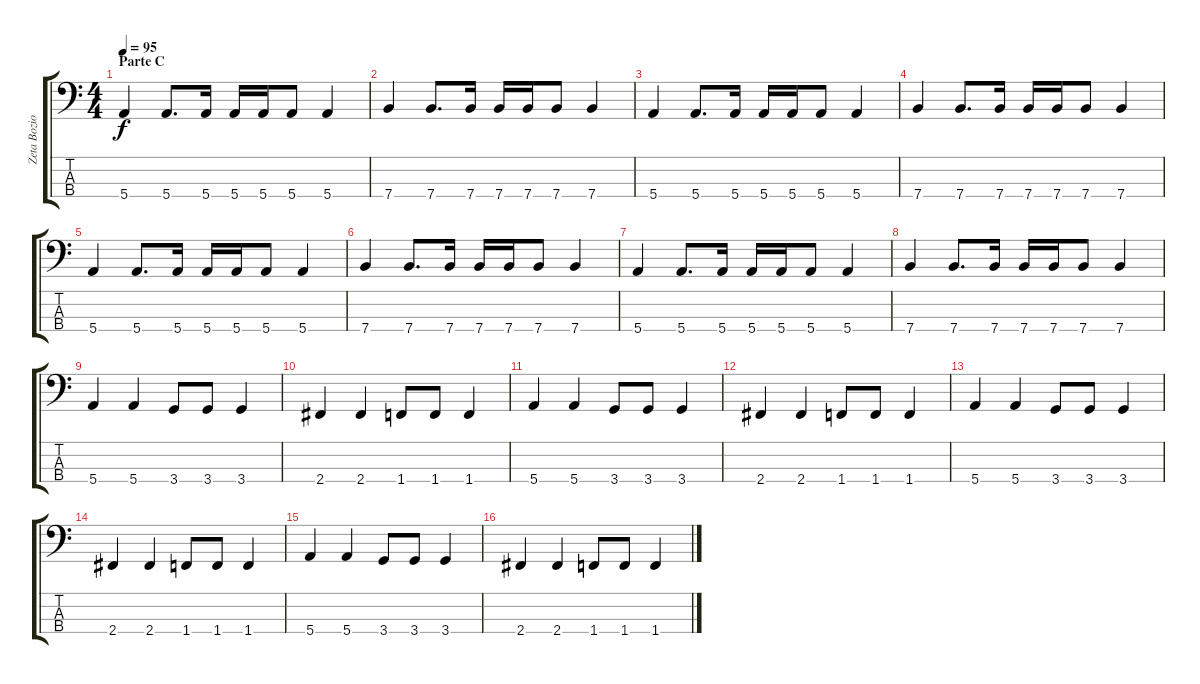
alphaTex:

\track ("Zeta Bozio BAJO" "Zeta Bozio") {instrument electricbassfinger}
\staff {score tabs}
\tuning (G2 D2 A1 E1) {hide}
\ts (4 4)
\section ("" "Parte C")
\tempo 95
\clef f4
\ks c
5.4.4{dy f} 5.4.8{d} 5.4.16 5.4.16 5.4.16 5.4.8 5.4.4 |
7.4.4 7.4.8{d} 7.4.16 7.4.16 7.4.16 7.4.8 7.4.4 |
5.4.4 5.4.8{d} 5.4.16 5.4.16 5.4.16 5.4.8 5.4.4 |
7.4.4 7.4.8{d} 7.4.16 7.4.16 7.4.16 7.4.8 7.4.4 |
5.4.4 5.4.8{d} 5.4.16 5.4.16 5.4.16 5.4.8 5.4.4 |
7.4.4 7.4.8{d} 7.4.16 7.4.16 7.4.16 7.4.8 7.4.4 |
5.4.4 5.4.8{d} 5.4.16 5.4.16 5.4.16 5.4.8 5.4.4 |
7.4.4 7.4.8{d} 7.4.16 7.4.16 7.4.16 7.4.8 7.4.4 |
5.4.4 5.4.4 3.4.8 3.4.8 3.4.4 |
2.4.4 2.4.4 1.4.8 1.4.8 1.4.4 |
5.4.4 5.4.4 3.4.8 3.4.8 3.4.4 |
2.4.4 2.4.4 1.4.8 1.4.8 1.4.4 |
5.4.4 5.4.4 3.4.8 3.4.8 3.4.4 |
2.4.4 2.4.4 1.4.8 1.4.8 1.4.4 |
5.4.4 5.4.4 3.4.8 3.4.8 3.4.4 |
2.4.4 2.4.4 1.4.8 1.4.8 1.4.4
